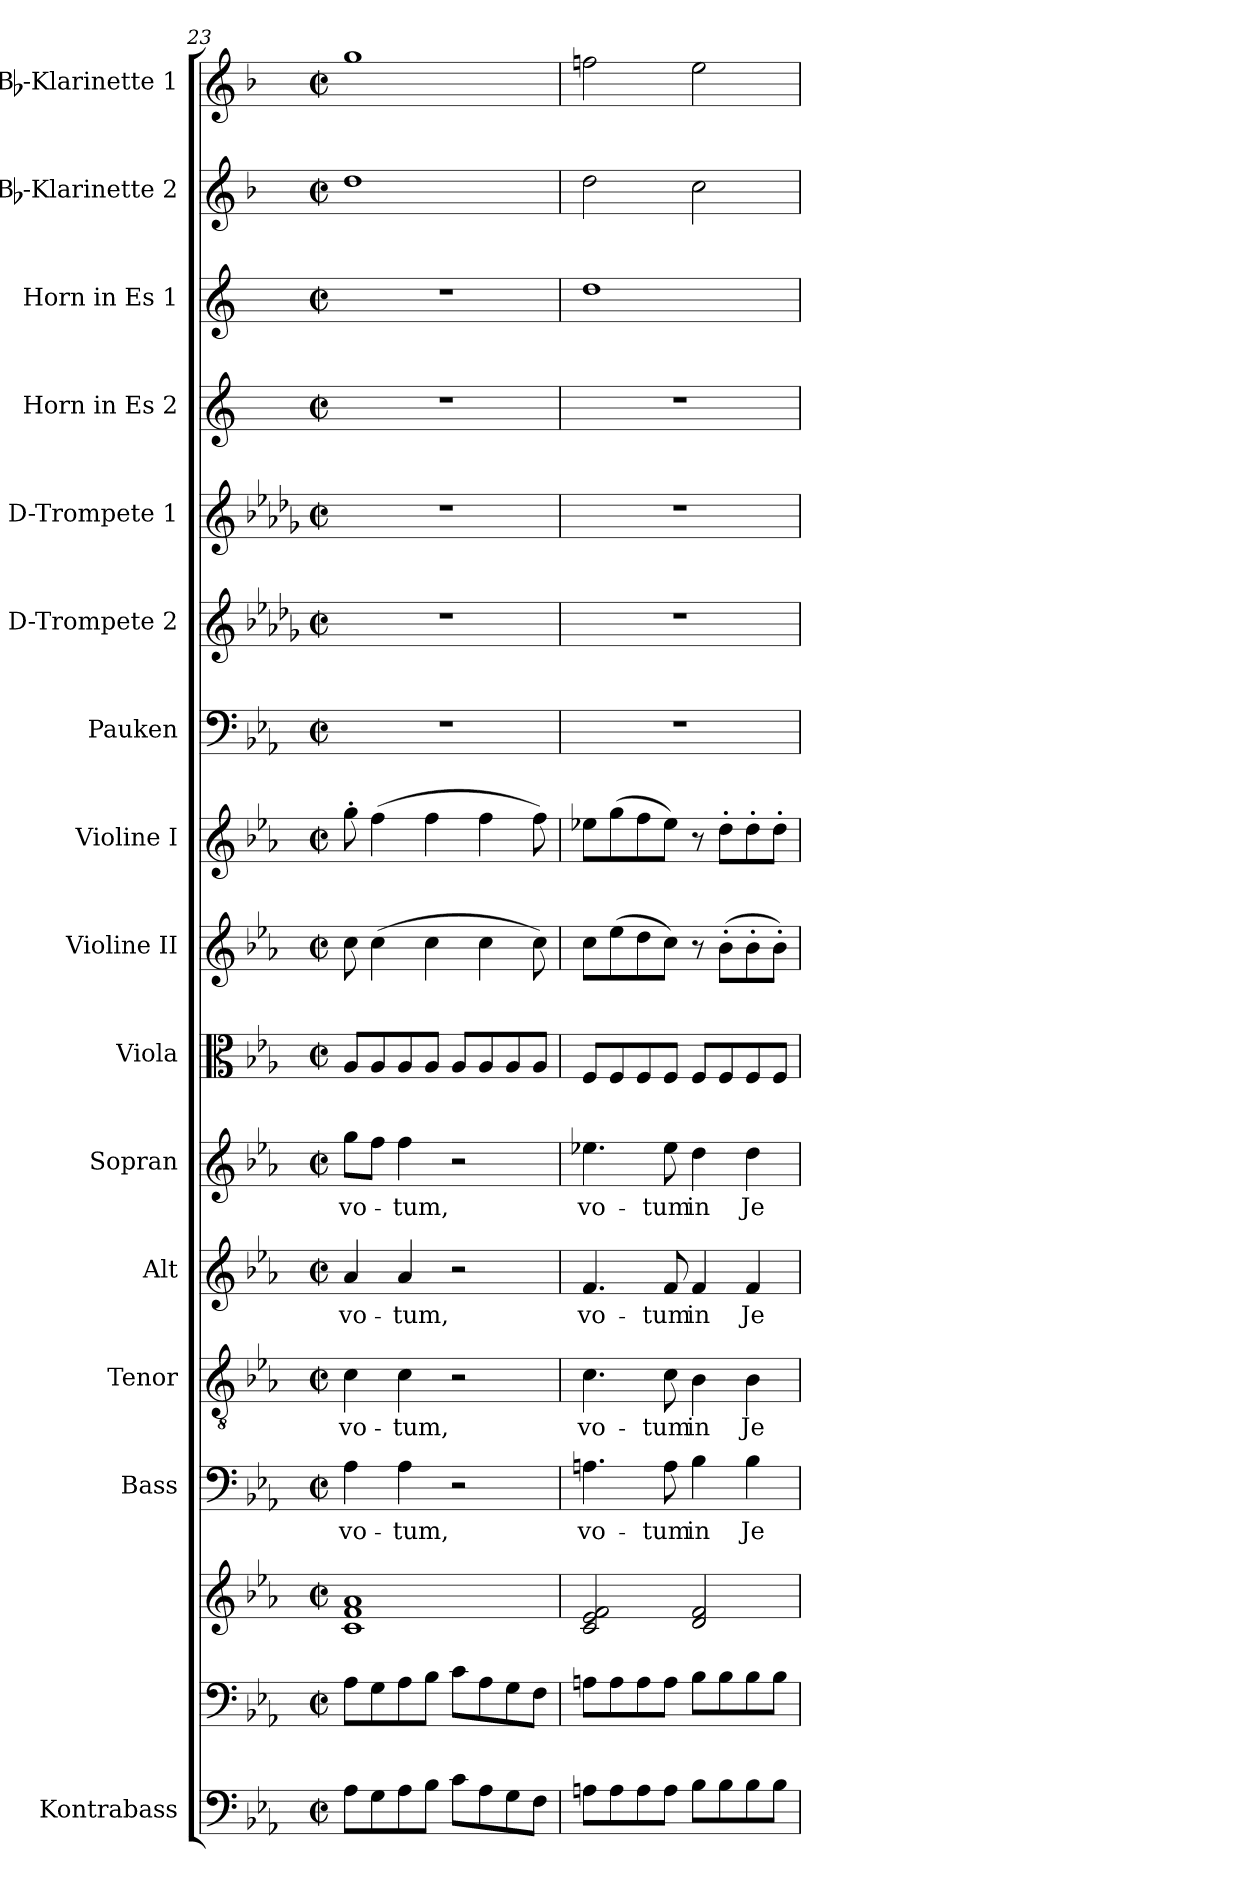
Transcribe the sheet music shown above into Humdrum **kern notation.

**kern	**kern	**kern	**kern	**text	**kern	**text	**kern	**text	**kern	**text	**kern	**kern	**kern	**kern	**kern	**kern	**kern	**kern	**kern	**kern
*part16	*part15	*part15	*part14	*part14	*part13	*part13	*part12	*part12	*part11	*part11	*part10	*part9	*part8	*part7	*part6	*part5	*part4	*part3	*part2	*part1
*staff17	*staff16	*staff15	*staff14	*staff14	*staff13	*staff13	*staff12	*staff12	*staff11	*staff11	*staff10	*staff9	*staff8	*staff7	*staff6	*staff5	*staff4	*staff3	*staff2	*staff1
*I"Kontrabass	*	*	*I"Bass	*	*I"Tenor	*	*I"Alt	*	*I"Sopran	*	*I"Viola	*I"Violine II	*I"Violine I	*I"Pauken	*I"D-Trompete 2	*I"D-Trompete 1	*I"Horn in Es 2	*I"Horn in Es 1	*I"Bb-Klarinette 2	*I"Bb-Klarinette 1
*I'Kb.	*	*	*I'B.	*	*I'T.	*	*I'A.	*	*I'S.	*	*I'Vla.	*I'Vl. II	*I'Vl. I	*I'Pk.	*I'D Trp. 2	*I'D Trp. 1	*	*	*I'Bb Kl. 2	*I'Bb Kl. 1
*clefF4	*clefF4	*clefG2	*clefF4	*	*clefGv2	*	*clefG2	*	*clefG2	*	*clefC3	*clefG2	*clefG2	*clefF4	*clefG2	*clefG2	*clefG2	*clefG2	*clefG2	*clefG2
*ITrd7c12	*	*	*	*	*	*	*	*	*	*	*	*	*	*	*ITrd-1c-2	*ITrd-1c-2	*ITrd5c9	*ITrd5c9	*ITrd1c2	*ITrd1c2
*k[b-e-a-]	*k[b-e-a-]	*k[b-e-a-]	*k[b-e-a-]	*	*k[b-e-a-]	*	*k[b-e-a-]	*	*k[b-e-a-]	*	*k[b-e-a-]	*k[b-e-a-]	*k[b-e-a-]	*k[b-e-a-]	*k[b-e-a-]	*k[b-e-a-]	*k[b-e-a-]	*k[b-e-a-]	*k[b-e-a-]	*k[b-e-a-]
*E-:	*E-:	*E-:	*E-:	*	*E-:	*	*E-:	*	*E-:	*	*E-:	*E-:	*E-:	*E-:	*E-:	*E-:	*E-:	*E-:	*E-:	*E-:
*M2/2	*M2/2	*M2/2	*M2/2	*	*M2/2	*	*M2/2	*	*M2/2	*	*M2/2	*M2/2	*M2/2	*M2/2	*M2/2	*M2/2	*M2/2	*M2/2	*M2/2	*M2/2
*met(c|)	*met(c|)	*met(c|)	*met(c|)	*	*met(c|)	*	*met(c|)	*	*met(c|)	*	*met(c|)	*met(c|)	*met(c|)	*met(c|)	*met(c|)	*met(c|)	*met(c|)	*met(c|)	*met(c|)	*met(c|)
=23	=23	=23	=23	=23	=23	=23	=23	=23	=23	=23	=23	=23	=23	=23	=23	=23	=23	=23	=23	=23
!	!	!	!	!LO:LY:b	!	!LO:LY:b	!	!LO:LY:b	!	!LO:LY:b	!	!	!	!	!	!	!	!	!	!
8AA-\L	8A-\L	1c 1f 1a-	4A-\	vo-	4c\	vo-	4a-/	vo-	8gg\L	vo-	8A-/L	8cc\	8gg'>\	1r	1r	1r	1r	1r	1cc	1ff
8GG\	8G\	.	.	.	.	.	.	.	8ff\J	.	8A-/	(>4cc\	(>4ff\	.	.	.	.	.	.	.
!	!	!	!	!LO:LY:b	!	!LO:LY:b	!	!LO:LY:b	!	!LO:LY:b	!	!	!	!	!	!	!	!	!	!
8AA-\	8A-\	.	4A-\	-tum,	4c\	-tum,	4a-/	-tum,	4ff\	-tum,	8A-/	.	.	.	.	.	.	.	.	.
8BB-\J	8B-\J	.	.	.	.	.	.	.	.	.	8A-/J	4cc\	4ff\	.	.	.	.	.	.	.
8C\L	8c\L	.	2r	.	2r	.	2r	.	2r	.	8A-/L	.	.	.	.	.	.	.	.	.
8AA-\	8A-\	.	.	.	.	.	.	.	.	.	8A-/	4cc\	4ff\	.	.	.	.	.	.	.
8GG\	8G\	.	.	.	.	.	.	.	.	.	8A-/	.	.	.	.	.	.	.	.	.
8FF\J	8F\J	.	.	.	.	.	.	.	.	.	8A-/J	8cc\)	8ff\)	.	.	.	.	.	.	.
=24	=24	=24	=24	=24	=24	=24	=24	=24	=24	=24	=24	=24	=24	=24	=24	=24	=24	=24	=24	=24
!	!	!	!	!LO:LY:b	!	!LO:LY:b	!	!LO:LY:b	!	!LO:LY:b	!	!	!	!	!	!	!	!	!	!
8AAn\L	8An\L	2c/ 2e-/ 2f/	4.An\	vo-	4.c\	vo-	4.f/	vo-	4.ee-X\	vo-	8F/L	8cc\L	8ee-X\L	1r	1r	1r	1r	1f	2cc\	2ee-X\
8AA\	8A\	.	.	.	.	.	.	.	.	.	8F/	(>8ee-\	(>8gg\	.	.	.	.	.	.	.
8AA\	8A\	.	.	.	.	.	.	.	.	.	8F/	8dd\	8ff\	.	.	.	.	.	.	.
!	!	!	!	!LO:LY:b	!	!LO:LY:b	!	!LO:LY:b	!	!LO:LY:b	!	!	!	!	!	!	!	!	!	!
8AA\J	8A\J	.	8A\	-tum	8c\	-tum	8f/	-tum	8ee-\	-tum	8F/J	8cc\J)	8ee-\J)	.	.	.	.	.	.	.
!	!	!	!	!LO:LY:b	!	!LO:LY:b	!	!LO:LY:b	!	!LO:LY:b	!	!	!	!	!	!	!	!	!	!
8BB-\L	8B-\L	2d/ 2f/	4B-\	in	4B-\	in	4f/	in	4dd\	in	8F/L	8r	8r	.	.	.	.	.	2b-\	2dd\
8BB-\	8B-\	.	.	.	.	.	.	.	.	.	8F/	(>8b-'>\L	8dd'>\L	.	.	.	.	.	.	.
!	!	!	!	!LO:LY:b	!	!LO:LY:b	!	!LO:LY:b	!	!LO:LY:b	!	!	!	!	!	!	!	!	!	!
8BB-\	8B-\	.	4B-\	Je-	4B-\	Je-	4f/	Je-	4dd\	Je-	8F/	8b-'>\	8dd'>\	.	.	.	.	.	.	.
8BB-\J	8B-\J	.	.	.	.	.	.	.	.	.	8F/J	8b-'>\J)	8dd'>\J	.	.	.	.	.	.	.
=	=	=	=	=	=	=	=	=	=	=	=	=	=	=	=	=	=	=	=	=
*-	*-	*-	*-	*-	*-	*-	*-	*-	*-	*-	*-	*-	*-	*-	*-	*-	*-	*-	*-	*-
